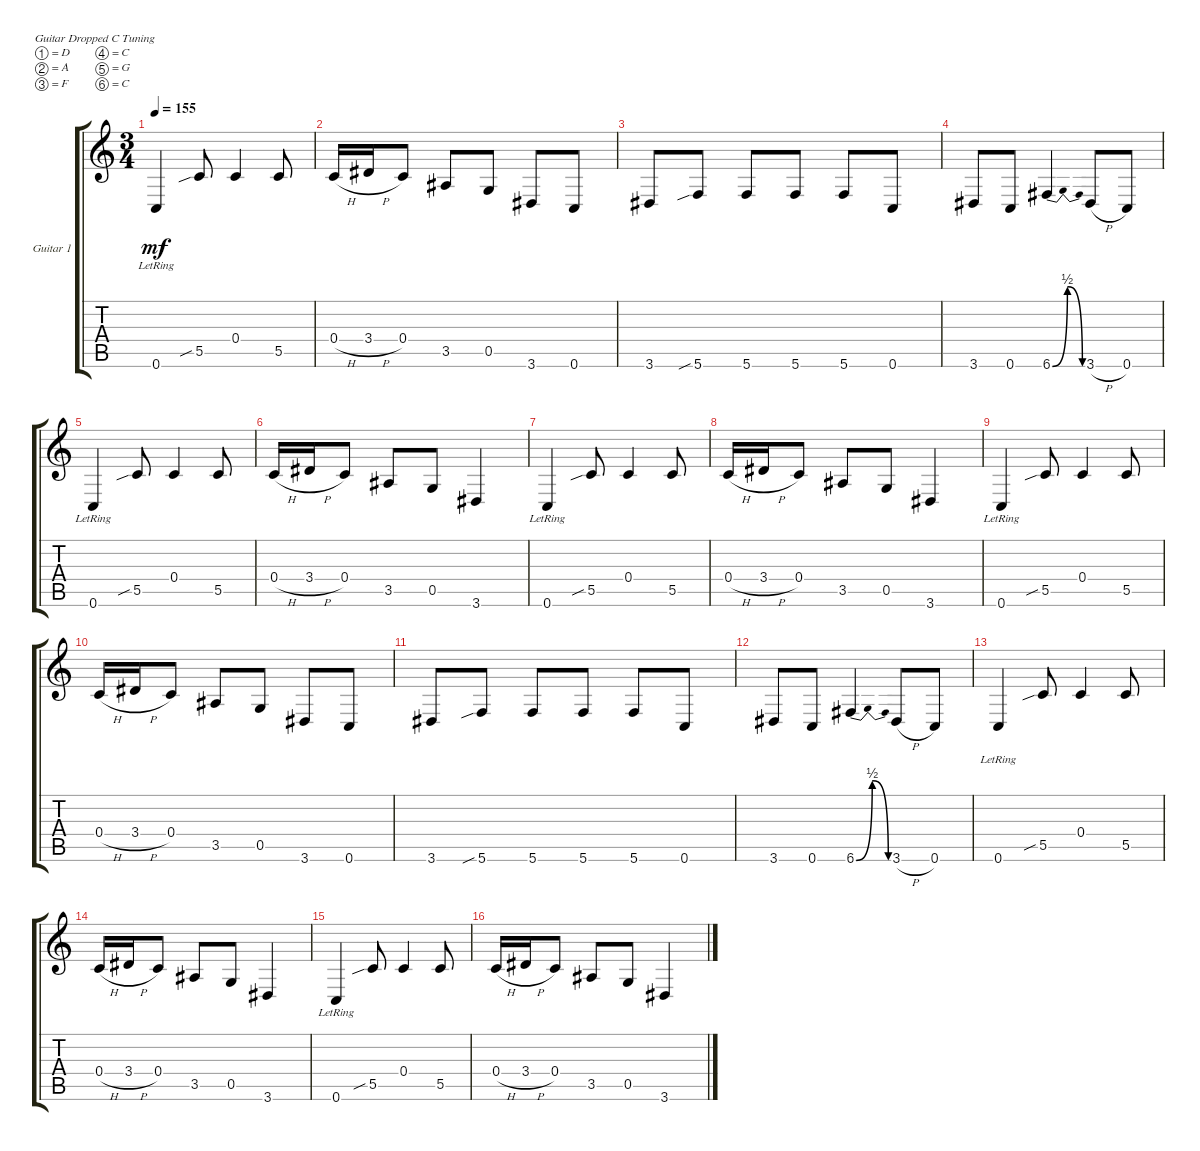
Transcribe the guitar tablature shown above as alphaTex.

\bracketExtendMode groupsimilarinstruments
\firstSystemTrackNameOrientation horizontal
\otherSystemsTrackNameOrientation horizontal
\track ("Guitar 1" "Guitar 1") {instrument distortionguitar}
\staff {score tabs}
\tuning (D4 A3 F3 C3 G2 C2)
\ts (3 4)
\tempo 155
\clef g2
\ks c
0.6{lr}.4{dy mf} 5.5{sib}.8 0.4.4 5.5.8 |
0.4{h}.16 3.4{h}.16 0.4.8 3.5.8 0.5.8 3.6.8 0.6.8 |
3.6.8 5.6{sib}.8 5.6.8 5.6.8 5.6.8 0.6.8 |
3.6.8 0.6.8 6.6{be (bendrelease 0 0 14.399999999999999 2 25.8 2 35.4 0)}.4 3.6{h}.8 0.6.8 |
0.6{lr}.4 5.5{sib}.8 0.4.4 5.5.8 |
0.4{h}.16 3.4{h}.16 0.4.8 3.5.8 0.5.8 3.6.4 |
0.6{lr}.4 5.5{sib}.8 0.4.4 5.5.8 |
0.4{h}.16 3.4{h}.16 0.4.8 3.5.8 0.5.8 3.6.4 |
0.6{lr}.4 5.5{sib}.8 0.4.4 5.5.8 |
0.4{h}.16 3.4{h}.16 0.4.8 3.5.8 0.5.8 3.6.8 0.6.8 |
3.6.8 5.6{sib}.8 5.6.8 5.6.8 5.6.8 0.6.8 |
3.6.8 0.6.8 6.6{be (bendrelease 0 0 14.399999999999999 2 25.8 2 35.4 0)}.4 3.6{h}.8 0.6.8 |
0.6{lr}.4 5.5{sib}.8 0.4.4 5.5.8 |
0.4{h}.16 3.4{h}.16 0.4.8 3.5.8 0.5.8 3.6.4 |
0.6{lr}.4 5.5{sib}.8 0.4.4 5.5.8 |
0.4{h}.16 3.4{h}.16 0.4.8 3.5.8 0.5.8 3.6.4
